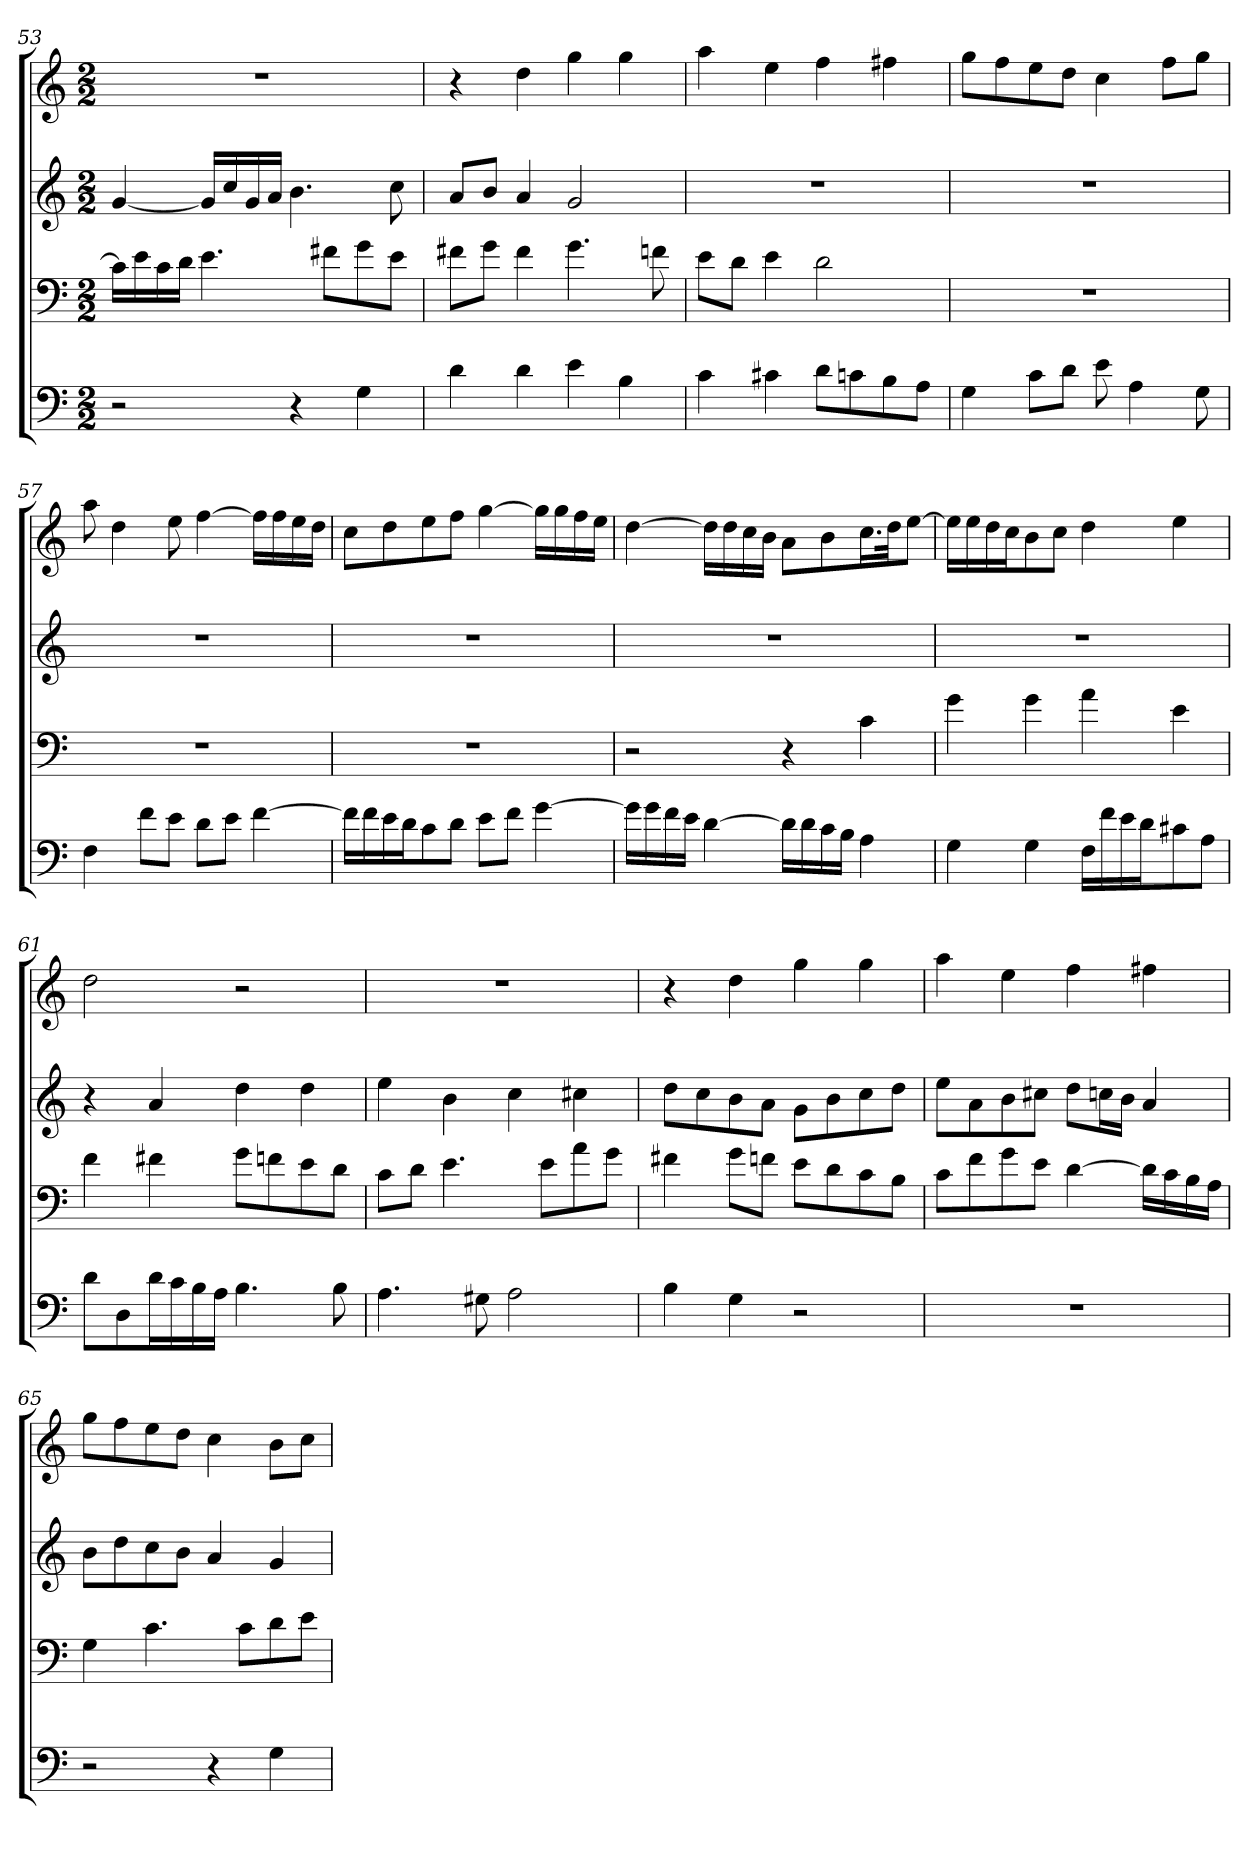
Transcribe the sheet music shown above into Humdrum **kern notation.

**kern	**kern	**kern	**kern
*part4	*part3	*part2	*part1
*staff4	*staff3	*staff2	*staff1
*clefF4	*clefF4	*clefG2	*clefG2
*k[]	*k[]	*k[]	*k[]
*G:mix	*G:mix	*G:mix	*G:mix
*M2/2	*M2/2	*M2/2	*M2/2
=53	=53	=53	=53
2r	16c\LL]	[4g	1r
.	16e\	.	.
.	16c\	.	.
.	16d\JJ	.	.
.	4.e	16g/LL]	.
.	.	16cc/	.
.	.	16g/	.
.	.	16a/JJ	.
4r	.	4.b	.
.	8f#X\L	.	.
4G	8g\	.	.
.	8e\J	8cc	.
=54	=54	=54	=54
4d	8f#X\L	8a/L	4r
.	8g\J	8b/J	.
4d	4f#	4a	4dd
4e	4.g	2g	4gg
4B	.	.	4gg
.	8fn	.	.
=55	=55	=55	=55
4c	8e\L	1r	4aa
.	8d\J	.	.
4c#X	4e	.	4ee
8d\L	2d	.	4ff
8cn\	.	.	.
8B\	.	.	4ff#X
8A\J	.	.	.
=56	=56	=56	=56
4G	1r	1r	8gg\L
.	.	.	8ff\
8c\L	.	.	8ee\
8d\J	.	.	8dd\J
8e	.	.	4cc
4A	.	.	.
.	.	.	8ff\L
8G	.	.	8gg\J
=57	=57	=57	=57
4F	1r	1r	8aa
.	.	.	4dd
8f\L	.	.	.
8e\J	.	.	8ee
8d\L	.	.	[4ff
8e\J	.	.	.
[4f	.	.	16ff\LL]
.	.	.	16ff\
.	.	.	16ee\
.	.	.	16dd\JJ
=58	=58	=58	=58
16f\LL]	1r	1r	8cc\L
16f\	.	.	.
16e\	.	.	8dd\
16d\J	.	.	.
8c\	.	.	8ee\
8d\J	.	.	8ff\J
8e\L	.	.	[4gg
8f\J	.	.	.
[4g	.	.	16gg\LL]
.	.	.	16gg\
.	.	.	16ff\
.	.	.	16ee\JJ
=59	=59	=59	=59
16g\LL]	2r	1r	[4dd
16g\	.	.	.
16f\	.	.	.
16e\JJ	.	.	.
[4d	.	.	16dd\LL]
.	.	.	16dd\
.	.	.	16cc\
.	.	.	16b\JJ
16d\LL]	4r	.	8a\L
16d\	.	.	.
16c\	.	.	8b\
16B\JJ	.	.	.
4A	4c	.	16.cc\L
.	.	.	32dd\Jk
.	.	.	[8ee\J
=60	=60	=60	=60
4G	4g	1r	16ee\LL]
.	.	.	16ee\
.	.	.	16dd\
.	.	.	16cc\J
4G	4g	.	8b\
.	.	.	8cc\J
16F\LL	4a	.	4dd
16f\	.	.	.
16e\	.	.	.
16d\J	.	.	.
8c#X\	4e	.	4ee
8A\J	.	.	.
=61	=61	=61	=61
8d\L	4f	4r	2dd
8D\	.	.	.
16d\L	4f#X	4a	.
16c\	.	.	.
16B\	.	.	.
16A\JJ	.	.	.
4.B	8g\L	4dd	2r
.	8fn\	.	.
.	8e\	4dd	.
8B	8d\J	.	.
=62	=62	=62	=62
4.A	8c\L	4ee	1r
.	8d\J	.	.
.	4.e	4b	.
8G#X	.	.	.
2A	.	4cc	.
.	8e\L	.	.
.	8a\	4cc#X	.
.	8g\J	.	.
=63	=63	=63	=63
4B	4f#X	8dd\L	4r
.	.	8cc\	.
4G	8g\L	8b\	4dd
.	8fn\J	8a\J	.
2r	8e\L	8g\L	4gg
.	8d\	8b\	.
.	8c\	8cc\	4gg
.	8B\J	8dd\J	.
=64	=64	=64	=64
1r	8c\L	8ee\L	4aa
.	8f\	8a\	.
.	8g\	8b\	4ee
.	8e\J	8cc#X\J	.
.	[4d	8dd\L	4ff
.	.	16ccn\L	.
.	.	16b\JJ	.
.	16d\LL]	4a	4ff#X
.	16c\	.	.
.	16B\	.	.
.	16A\JJ	.	.
=65	=65	=65	=65
2r	4G	8b\L	8gg\L
.	.	8dd\	8ff\
.	4.c	8cc\	8ee\
.	.	8b\J	8dd\J
4r	.	4a	4cc
.	8c\L	.	.
4G	8d\	4g	8b\L
.	8e\J	.	8cc\J
=	=	=	=
*-	*-	*-	*-
